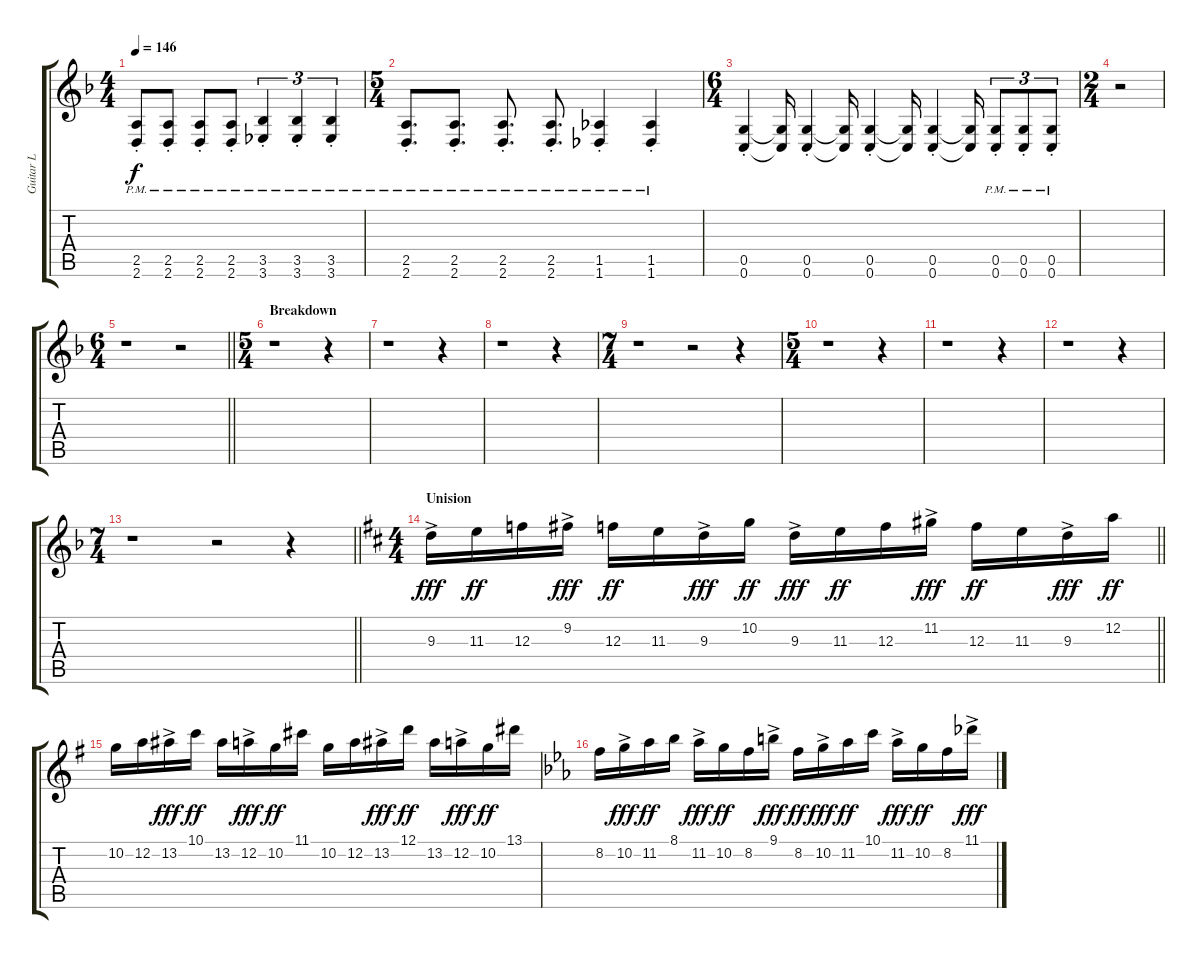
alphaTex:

\track ("Guitar L" "Guitar L") {instrument distortionguitar}
\staff {score tabs}
\tuning (D4 A3 F3 C3 G2 C2) {hide}
\ts (4 4)
\tempo 146
\clef g2
\ks f
(2.5{pm st} 2.6{pm st}).8{dy f} (2.5{pm st} 2.6{pm st}).8 (2.5{pm st} 2.6{pm st}).8 (2.5{pm st} 2.6{pm st}).8 (3.5{pm st} 3.6{pm st}).4{tu (3 2)} (3.5{pm st} 3.6{pm st}).4{tu (3 2)} (3.5{pm st} 3.6{pm st}).4{tu (3 2)} |
\ts (5 4)
(2.5{pm st} 2.6{pm st}).8{d} (2.5{pm st} 2.6{pm st}).8{d} (2.5{pm st} 2.6{pm st}).8{d} (2.5{pm st} 2.6{pm st}).8{d} (1.5{pm st} 1.6{pm st}).4 (1.5{pm st} 1.6{pm st}).4 |
\ts (6 4)
(0.5{st} 0.6{st}).4 (0.5{t} 0.6{t}).16 (0.5{st} 0.6{st}).4 (0.5{t} 0.6{t}).16 (0.5{st} 0.6{st}).4 (0.5{t} 0.6{t}).16 (0.5{st} 0.6{st}).4 (0.5{t} 0.6{t}).16 (0.5{pm st} 0.6{pm st}).8{tu (3 2)} (0.5{pm st} 0.6{pm st}).8{tu (3 2)} (0.5{pm st} 0.6{pm st}).8{tu (3 2)} |
\ts (2 4)
r.2 |
\ts (6 4)
\barLineRight lightlight
r.1 r.2 |
\ts (5 4)
\section ("" "Breakdown")
r.1 r.4 |
r.1 r.4 |
r.1 r.4 |
\ts (7 4)
r.1 r.2 r.4 |
\ts (5 4)
r.1 r.4 |
r.1 r.4 |
r.1 r.4 |
\ts (7 4)
\barLineRight lightlight
r.1 r.2 r.4 |
\ts (4 4)
\section ("" "Unision")
\barLineRight lightlight
\ks d
9.3{ac}.16{dy fff} 11.3.16{dy ff} 12.3.16 9.2{ac}.16{dy fff} 12.3.16{dy ff} 11.3.16 9.3{ac}.16{dy fff} 10.2.16{dy ff} 9.3{ac}.16{dy fff} 11.3.16{dy ff} 12.3.16 11.2{ac}.16{dy fff} 12.3.16{dy ff} 11.3.16 9.3{ac}.16{dy fff} 12.2.16{dy ff} |
\ks g
10.2.16 12.2.16 13.2{ac}.16{dy fff} 10.1.16{dy ff} 13.2.16 12.2{ac}.16{dy fff} 10.2.16{dy ff} 11.1.16 10.2.16 12.2.16 13.2{ac}.16{dy fff} 12.1.16{dy ff} 13.2.16 12.2{ac}.16{dy fff} 10.2.16{dy ff} 13.1.16 |
\ks eb
8.2.16 10.2{ac}.16{dy fff} 11.2.16{dy ff} 8.1.16 11.2{ac}.16{dy fff} 10.2.16{dy ff} 8.2.16 9.1{ac}.16{dy fff} 8.2.16{dy ff} 10.2{ac}.16{dy fff} 11.2.16{dy ff} 10.1.16 11.2{ac}.16{dy fff} 10.2.16{dy ff} 8.2.16 11.1{ac}.16{dy fff}
